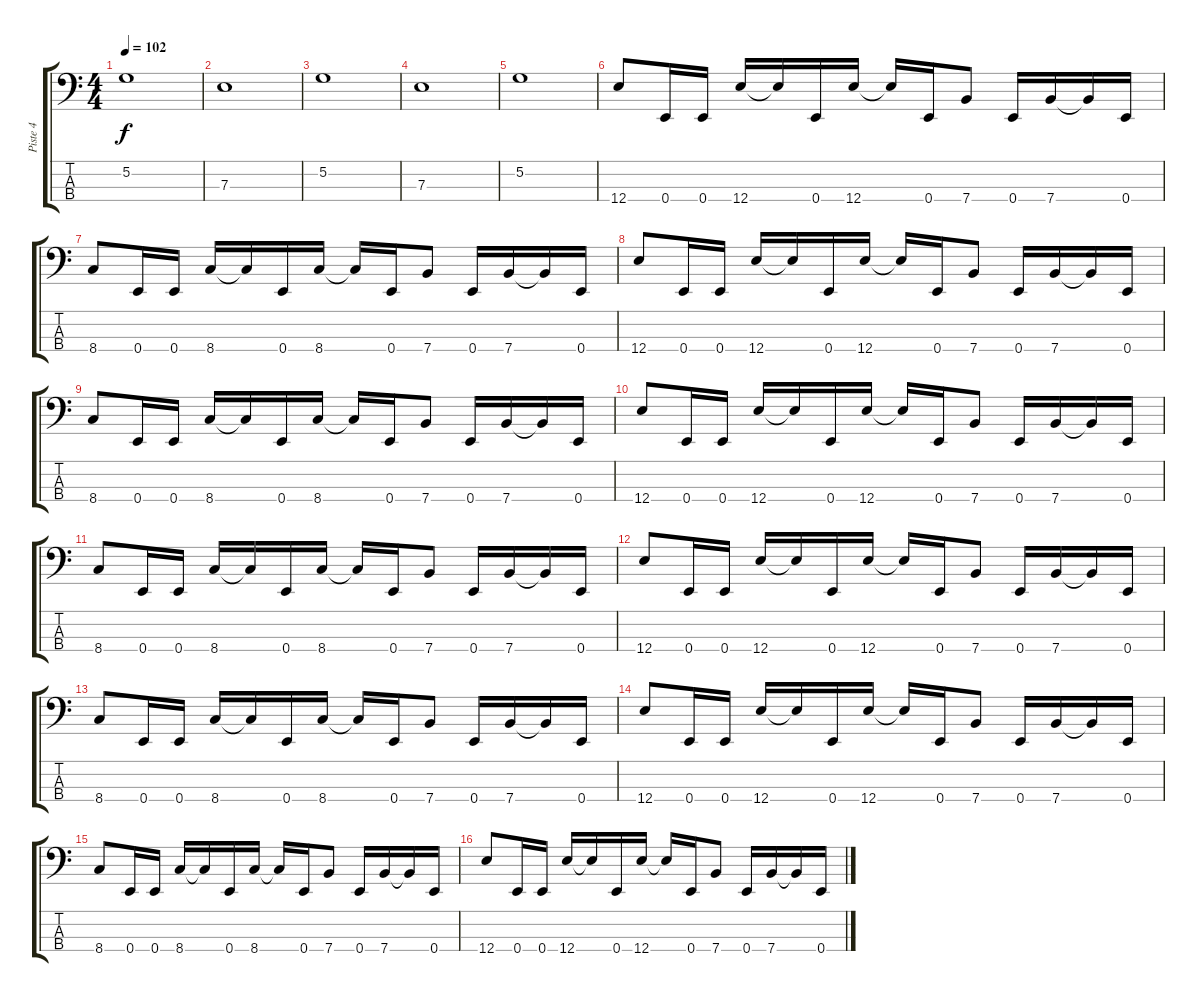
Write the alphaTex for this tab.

\track ("Piste 4" "Piste 4") {instrument electricbasspick}
\staff {score tabs}
\tuning (G2 D2 A1 E1) {hide}
\ts (4 4)
\tempo 102
\clef f4
\ks c
5.2.1{dy f} |
7.3.1 |
5.2.1 |
7.3.1 |
5.2.1 |
12.4.8 0.4.16 0.4.16 12.4.16 12.4{t}.16 0.4.16 12.4.16 12.4{t}.16 0.4.16 7.4.8 0.4.16 7.4.16 7.4{t}.16 0.4.16 |
8.4.8 0.4.16 0.4.16 8.4.16 8.4{t}.16 0.4.16 8.4.16 8.4{t}.16 0.4.16 7.4.8 0.4.16 7.4.16 7.4{t}.16 0.4.16 |
12.4.8 0.4.16 0.4.16 12.4.16 12.4{t}.16 0.4.16 12.4.16 12.4{t}.16 0.4.16 7.4.8 0.4.16 7.4.16 7.4{t}.16 0.4.16 |
8.4.8 0.4.16 0.4.16 8.4.16 8.4{t}.16 0.4.16 8.4.16 8.4{t}.16 0.4.16 7.4.8 0.4.16 7.4.16 7.4{t}.16 0.4.16 |
12.4.8 0.4.16 0.4.16 12.4.16 12.4{t}.16 0.4.16 12.4.16 12.4{t}.16 0.4.16 7.4.8 0.4.16 7.4.16 7.4{t}.16 0.4.16 |
8.4.8 0.4.16 0.4.16 8.4.16 8.4{t}.16 0.4.16 8.4.16 8.4{t}.16 0.4.16 7.4.8 0.4.16 7.4.16 7.4{t}.16 0.4.16 |
12.4.8 0.4.16 0.4.16 12.4.16 12.4{t}.16 0.4.16 12.4.16 12.4{t}.16 0.4.16 7.4.8 0.4.16 7.4.16 7.4{t}.16 0.4.16 |
8.4.8 0.4.16 0.4.16 8.4.16 8.4{t}.16 0.4.16 8.4.16 8.4{t}.16 0.4.16 7.4.8 0.4.16 7.4.16 7.4{t}.16 0.4.16 |
12.4.8 0.4.16 0.4.16 12.4.16 12.4{t}.16 0.4.16 12.4.16 12.4{t}.16 0.4.16 7.4.8 0.4.16 7.4.16 7.4{t}.16 0.4.16 |
8.4.8 0.4.16 0.4.16 8.4.16 8.4{t}.16 0.4.16 8.4.16 8.4{t}.16 0.4.16 7.4.8 0.4.16 7.4.16 7.4{t}.16 0.4.16 |
12.4.8 0.4.16 0.4.16 12.4.16 12.4{t}.16 0.4.16 12.4.16 12.4{t}.16 0.4.16 7.4.8 0.4.16 7.4.16 7.4{t}.16 0.4.16
